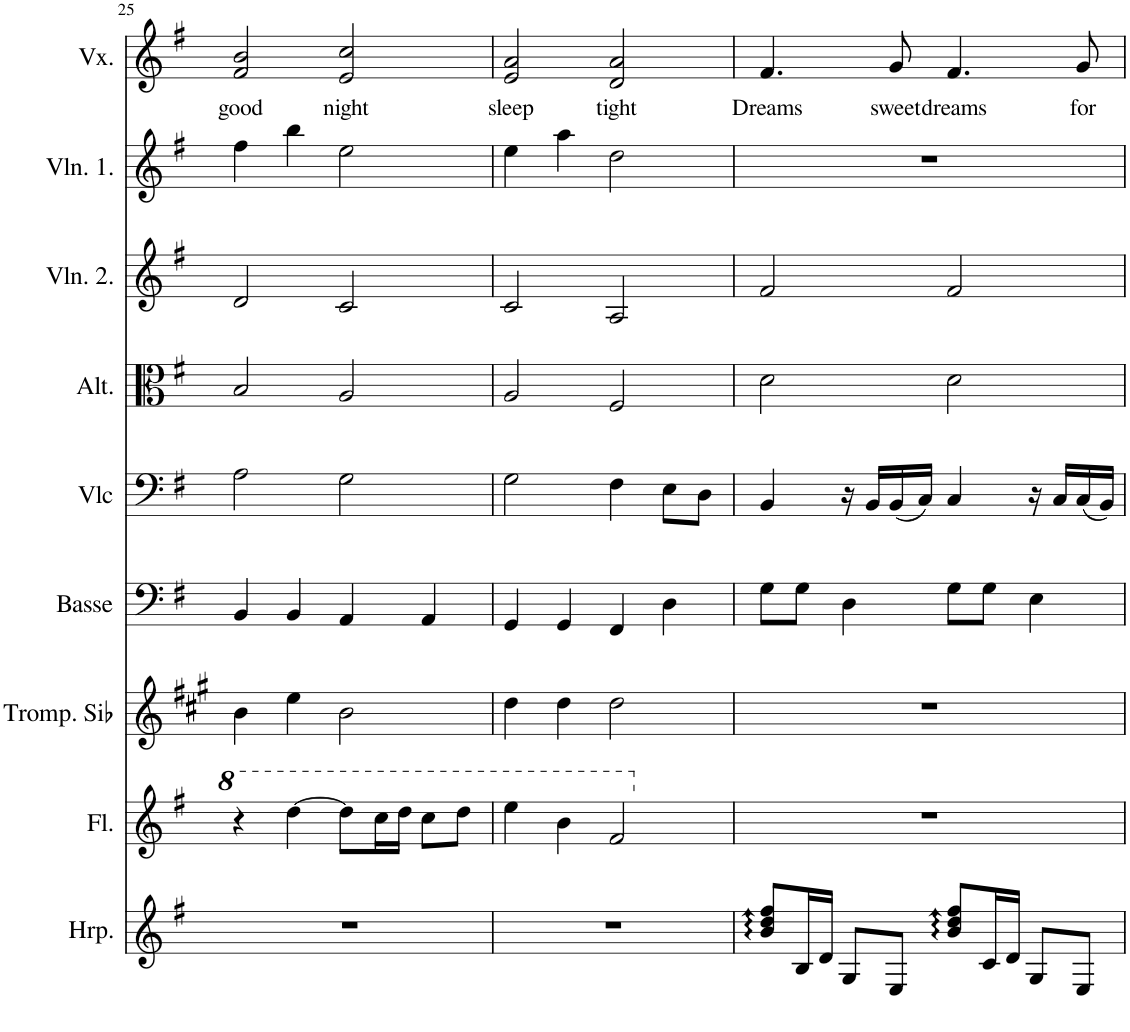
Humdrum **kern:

**kern	**kern	**kern	**kern	**kern	**kern	**kern	**kern	**kern	**text
*part9	*part8	*part7	*part6	*part5	*part4	*part3	*part2	*part1	*part1
*staff9	*staff8	*staff7	*staff6	*staff5	*staff4	*staff3	*staff2	*staff1	*staff1
*I"Harpe	*I"Flûte	*I"Trompette en Sib	*I"Basse	*I"Violoncelle	*I"Alto	*I"Violon 2	*I"Violon 1	*I"Voix	*
*I'Hrp.	*I'Fl.	*I'Tromp. Sib	*I'Basse	*I'Vlc	*I'Alt.	*I'Vln. 2.	*I'Vln. 1.	*I'Vx.	*
!!LO:PB:g=z
*clefG2	*clefG2	*clefG2	*clefF4	*clefF4	*clefC3	*clefG2	*clefG2	*clefG2	*
*	*	*Trd1c2	*Trd7c12	*	*	*	*	*	*
*k[f#]	*k[f#]	*k[f#c#g#]	*k[f#]	*k[f#]	*k[f#]	*k[f#]	*k[f#]	*k[f#]	*
*M4/4	*M4/4	*M4/4	*M4/4	*M4/4	*M4/4	*M4/4	*M4/4	*M4/4	*
*met(c)	*met(c)	*met(c)	*met(c)	*met(c)	*met(c)	*met(c)	*met(c)	*met(c)	*
=25	=25	=25	=25	=25	=25	=25	=25	=25	=25
!	!	!	!	!	!	!	!	!	!LO:LY:b
1r	4r	4b\	4BB/	2A\	2B/	2d/	4ff#\	2f#/ 2b/	good
.	[4ddd\	4ee\	4BB/	.	.	.	4bb\	.	.
!	!	!	!	!	!	!	!	!	!LO:LY:b
.	8ddd\L]	2b\	4AA/	2G\	2A/	2c/	2ee\	2e/ 2cc/	night
.	16ccc\L	.	.	.	.	.	.	.	.
.	16ddd\JJ	.	.	.	.	.	.	.	.
.	8ccc\L	.	4AA/	.	.	.	.	.	.
.	8ddd\J	.	.	.	.	.	.	.	.
=26	=26	=26	=26	=26	=26	=26	=26	=26	=26
!	!	!	!	!	!	!	!	!	!LO:LY:b
1r	4eee\	4dd\	4GG/	2G\	2A/	2c/	4ee\	2e/ 2a/	sleep
.	4bb\	4dd\	4GG/	.	.	.	4aa\	.	.
!	!	!	!	!	!	!	!	!	!LO:LY:b
.	2ff#/	2dd\	4FF#/	4F#\	2F#/	2A/	2dd\	2d/ 2a/	tight
.	.	.	4D\	8E\L	.	.	.	.	.
.	.	.	.	8D\J	.	.	.	.	.
=27	=27	=27	=27	=27	=27	=27	=27	=27	=27
!	!	!	!	!	!	!	!	!	!LO:LY:b
8b/ 8dd/ 8ff#/L	1r	1r	8G\L	4BB/	2d\	2f#/	1r	4.f#/	Dreams
16B/L	.	.	8G\J	.	.	.	.	.	.
16d/JJ	.	.	.	.	.	.	.	.	.
8G/L	.	.	4D\	16r	.	.	.	.	.
.	.	.	.	16BB/LL	.	.	.	.	.
!	!	!	!	!	!	!	!	!	!LO:LY:b
8E/J	.	.	.	(16BB/	.	.	.	8g/	sweet
.	.	.	.	16C/JJ)	.	.	.	.	.
!	!	!	!	!	!	!	!	!	!LO:LY:b
8b/ 8dd/ 8ff#/L	.	.	8G\L	4C/	2d\	2f#/	.	4.f#/	dreams
16c/L	.	.	8G\J	.	.	.	.	.	.
16d/JJ	.	.	.	.	.	.	.	.	.
8G/L	.	.	4E\	16r	.	.	.	.	.
.	.	.	.	16C/LL	.	.	.	.	.
!	!	!	!	!	!	!	!	!	!LO:LY:b
8E/J	.	.	.	(16C/	.	.	.	8g/	for
.	.	.	.	16BB/JJ)	.	.	.	.	.
=	=	=	=	=	=	=	=	=	=
*-	*-	*-	*-	*-	*-	*-	*-	*-	*-
